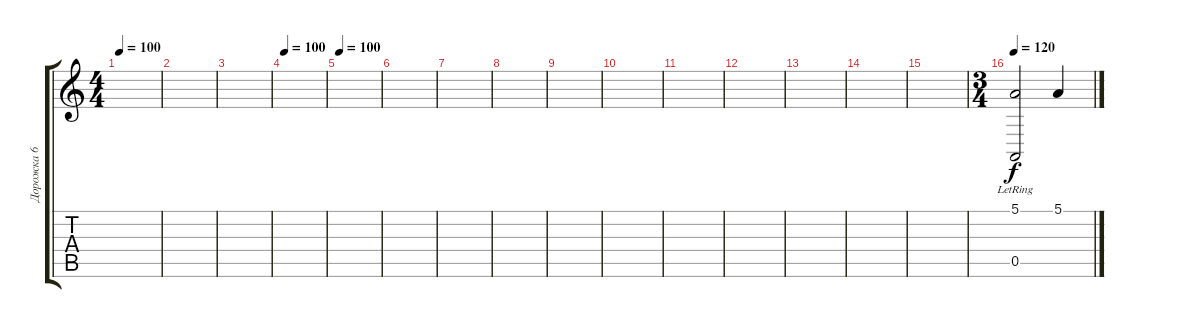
\track ("Дорожка 6" "Дорожка 6") {instrument pad4choir}
\staff {score tabs}
\tuning (E4 B3 G3 D3 A2 E2) {hide}
\ts (4 4)
\tempo 100
\clef g2
\ks c
|
|
|
\tempo 100
|
\tempo 100
|
|
|
|
|
|
|
|
|
|
|
\ts (3 4)
\tempo 120
(5.1 0.5{lr}).2 5.1.4
